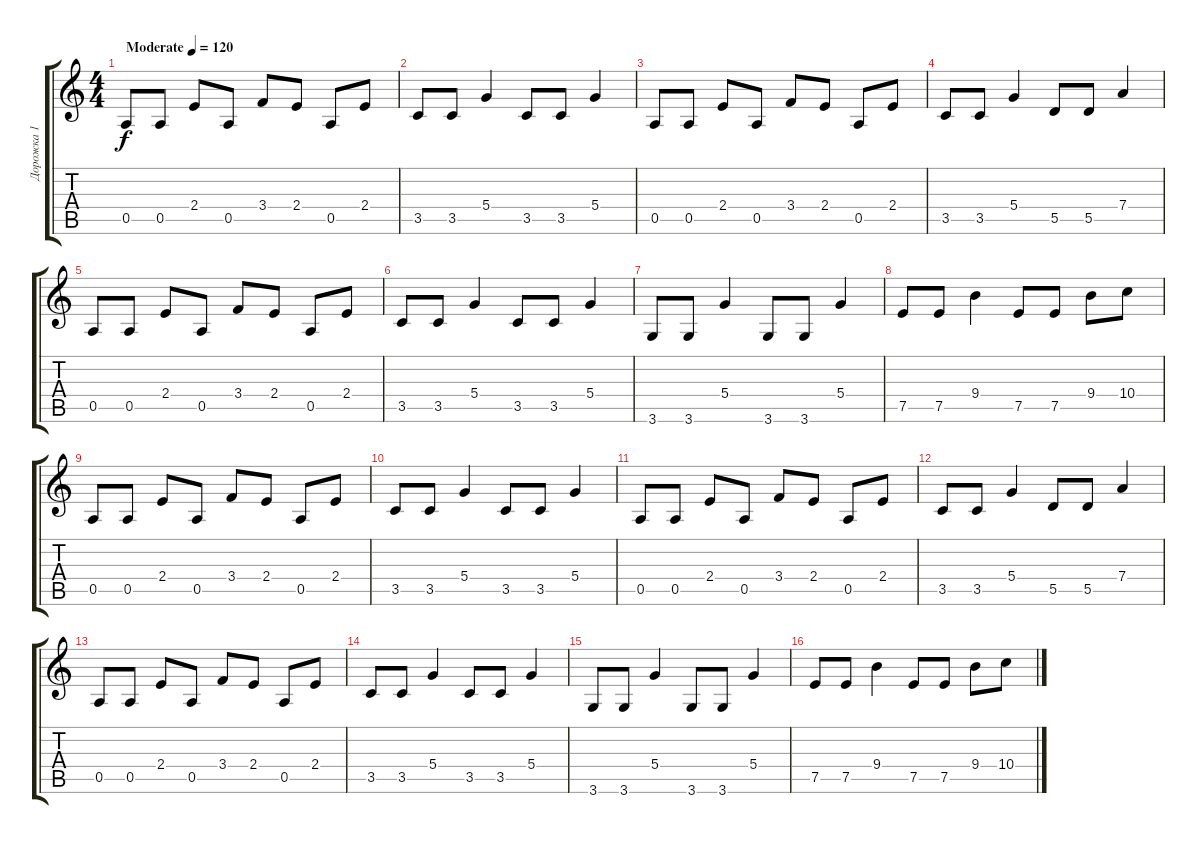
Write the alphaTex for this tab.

\track ("Дорожка 1" "Дорожка 1") {instrument acousticguitarsteel}
\staff {score tabs}
\tuning (E4 B3 G3 D3 A2 E2) {hide}
\ts (4 4)
\tempo (120 "Moderate")
\clef g2
\ks c
0.5.8{dy f instrument acousticguitarsteel} 0.5.8 2.4.8 0.5.8 3.4.8 2.4.8 0.5.8 2.4.8 |
3.5.8 3.5.8 5.4.4 3.5.8 3.5.8 5.4.4 |
0.5.8 0.5.8 2.4.8 0.5.8 3.4.8 2.4.8 0.5.8 2.4.8 |
3.5.8 3.5.8 5.4.4 5.5.8 5.5.8 7.4.4 |
0.5.8 0.5.8 2.4.8 0.5.8 3.4.8 2.4.8 0.5.8 2.4.8 |
3.5.8 3.5.8 5.4.4 3.5.8 3.5.8 5.4.4 |
3.6.8 3.6.8 5.4.4 3.6.8 3.6.8 5.4.4 |
7.5.8 7.5.8 9.4.4 7.5.8 7.5.8 9.4.8 10.4.8 |
0.5.8 0.5.8 2.4.8 0.5.8 3.4.8 2.4.8 0.5.8 2.4.8 |
3.5.8 3.5.8 5.4.4 3.5.8 3.5.8 5.4.4 |
0.5.8 0.5.8 2.4.8 0.5.8 3.4.8 2.4.8 0.5.8 2.4.8 |
3.5.8 3.5.8 5.4.4 5.5.8 5.5.8 7.4.4 |
0.5.8 0.5.8 2.4.8 0.5.8 3.4.8 2.4.8 0.5.8 2.4.8 |
3.5.8 3.5.8 5.4.4 3.5.8 3.5.8 5.4.4 |
3.6.8 3.6.8 5.4.4 3.6.8 3.6.8 5.4.4 |
7.5.8 7.5.8 9.4.4 7.5.8 7.5.8 9.4.8 10.4.8
